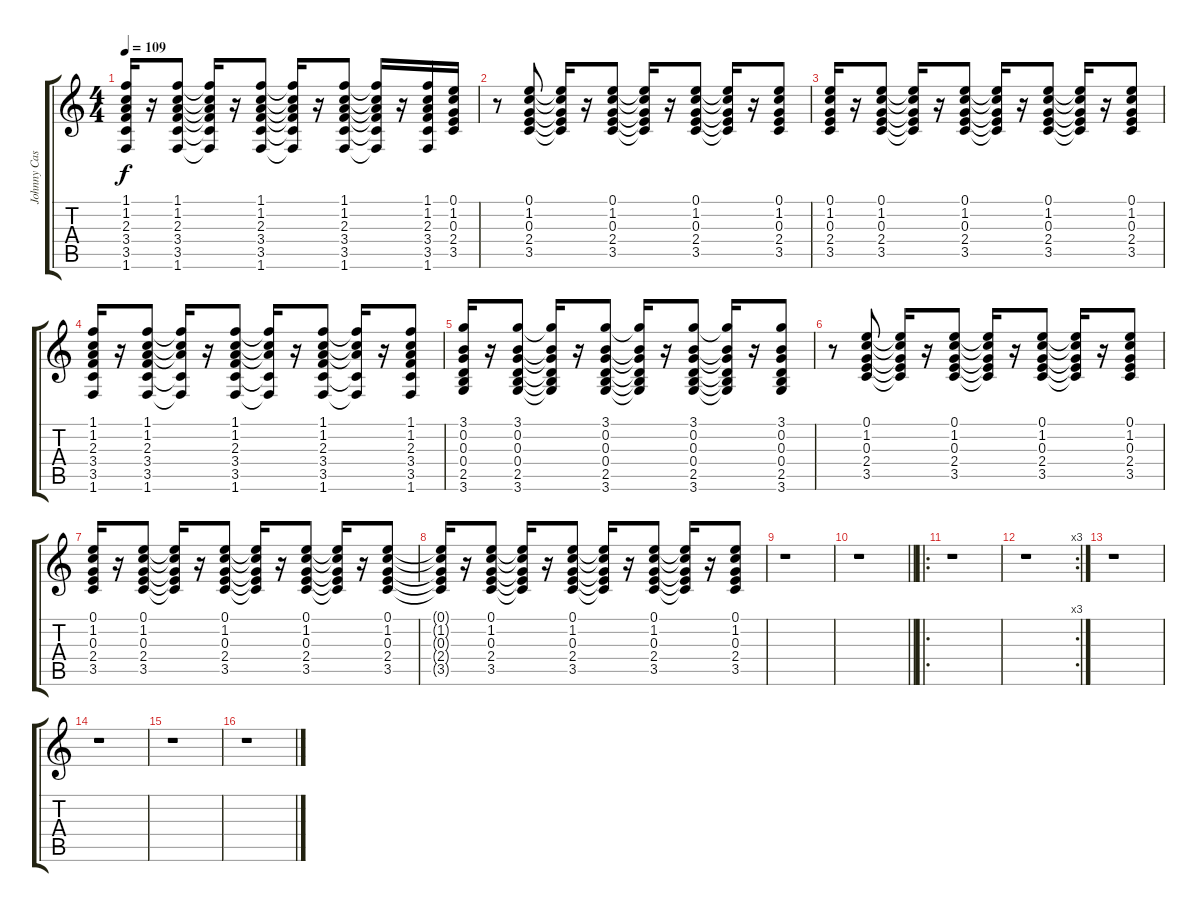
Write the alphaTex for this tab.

\track ("Johnny Cash-Acoustic Gtr (steel)" "Johnny Cas") {instrument acousticguitarsteel}
\staff {score tabs}
\tuning (E4 B3 G3 D3 A2 E2) {hide}
\ts (4 4)
\tempo 109
\clef g2
\ks c
(1.1 1.2 2.3 3.4 3.5 1.6).16{dy f} r.16 (1.1 1.2 2.3 3.4 3.5 1.6).8 (1.1{t} 1.2{t} 2.3{t} 3.4{t} 3.5{t} 1.6{t}).16 r.16 (1.1 1.2 2.3 3.4 3.5 1.6).8 (1.1{t} 1.2{t} 2.3{t} 3.4{t} 3.5{t} 1.6{t}).16 r.16 (1.1 1.2 2.3 3.4 3.5 1.6).8 (1.1{t} 1.2{t} 2.3{t} 3.4{t} 3.5{t} 1.6{t}).16 r.16 (1.1 1.2 2.3 3.4 3.5 1.6).16 (0.1 1.2 0.3 2.4 3.5).16 |
r.8 (0.1 1.2 0.3 2.4 3.5).8 (0.1{t} 1.2{t} 0.3{t} 2.4{t} 3.5{t}).16 r.16 (0.1 1.2 0.3 2.4 3.5).8 (0.1{t} 1.2{t} 0.3{t} 2.4{t} 3.5{t}).16 r.16 (0.1 1.2 0.3 2.4 3.5).8 (0.1{t} 1.2{t} 0.3{t} 2.4{t} 3.5{t}).16 r.16 (0.1 1.2 0.3 2.4 3.5).8 |
(0.1 1.2 0.3 2.4 3.5).16 r.16 (0.1 1.2 0.3 2.4 3.5).8 (0.1{t} 1.2{t} 0.3{t} 2.4{t} 3.5{t}).16 r.16 (0.1 1.2 0.3 2.4 3.5).8 (0.1{t} 1.2{t} 0.3{t} 2.4{t} 3.5{t}).16 r.16 (0.1 1.2 0.3 2.4 3.5).8 (0.1{t} 1.2{t} 0.3{t} 2.4{t} 3.5{t}).16 r.16 (0.1 1.2 0.3 2.4 3.5).8 |
(1.1 1.2 2.3 3.4 3.5 1.6).16 r.16 (1.1 1.2 2.3 3.4 3.5 1.6).8 (1.1{t} 1.2{t} 2.3{t} 3.5{t} 1.6{t}).16 r.16 (1.1 1.2 2.3 3.4 3.5 1.6).8 (1.1{t} 1.2{t} 2.3{t} 3.5{t} 1.6{t}).16 r.16 (1.1 1.2 2.3 3.4 3.5 1.6).8 (1.1{t} 1.2{t} 2.3{t} 3.5{t} 1.6{t}).16 r.16 (1.1 1.2 2.3 3.4 3.5 1.6).8 |
(3.1 0.2 0.3 0.4 2.5 3.6).16 r.16 (3.1 0.2 0.3 0.4 2.5 3.6).8 (3.1{t} 0.2{t} 0.3{t} 0.4{t} 2.5{t} 3.6{t}).16 r.16 (3.1 0.2 0.3 0.4 2.5 3.6).8 (3.1{t} 0.2{t} 0.3{t} 0.4{t} 2.5{t} 3.6{t}).16 r.16 (3.1 0.2 0.3 0.4 2.5 3.6).8 (3.1{t} 0.2{t} 0.3{t} 0.4{t} 2.5{t} 3.6{t}).16 r.16 (3.1 0.2 0.3 0.4 2.5 3.6).8 |
r.8 (0.1 1.2 0.3 2.4 3.5).8 (0.1{t} 1.2{t} 0.3{t} 2.4{t} 3.5{t}).16 r.16 (0.1 1.2 0.3 2.4 3.5).8 (0.1{t} 1.2{t} 0.3{t} 2.4{t} 3.5{t}).16 r.16 (0.1 1.2 0.3 2.4 3.5).8 (0.1{t} 1.2{t} 0.3{t} 2.4{t} 3.5{t}).16 r.16 (0.1 1.2 0.3 2.4 3.5).8 |
(0.1 1.2 0.3 2.4 3.5).16 r.16 (0.1 1.2 0.3 2.4 3.5).8 (0.1{t} 1.2{t} 0.3{t} 2.4{t} 3.5{t}).16 r.16 (0.1 1.2 0.3 2.4 3.5).8 (0.1{t} 1.2{t} 0.3{t} 2.4{t} 3.5{t}).16 r.16 (0.1 1.2 0.3 2.4 3.5).8 (0.1{t} 1.2{t} 0.3{t} 2.4{t} 3.5{t}).16 r.16 (0.1 1.2 0.3 2.4 3.5).8 |
(0.1{t} 1.2{t} 0.3{t} 2.4{t} 3.5{t}).16 r.16 (0.1 1.2 0.3 2.4 3.5).8 (0.1{t} 1.2{t} 0.3{t} 2.4{t} 3.5{t}).16 r.16 (0.1 1.2 0.3 2.4 3.5).8 (0.1{t} 1.2{t} 0.3{t} 2.4{t} 3.5{t}).16 r.16 (0.1 1.2 0.3 2.4 3.5).8 (0.1{t} 1.2{t} 0.3{t} 2.4{t} 3.5{t}).16 r.16 (0.1 1.2 0.3 2.4 3.5).8 |
r.1 |
\barLineRight lightlight
r.1 |
\ro
r.1 |
\rc 3
r.1 |
r.1 |
r.1 |
r.1 |
r.1
